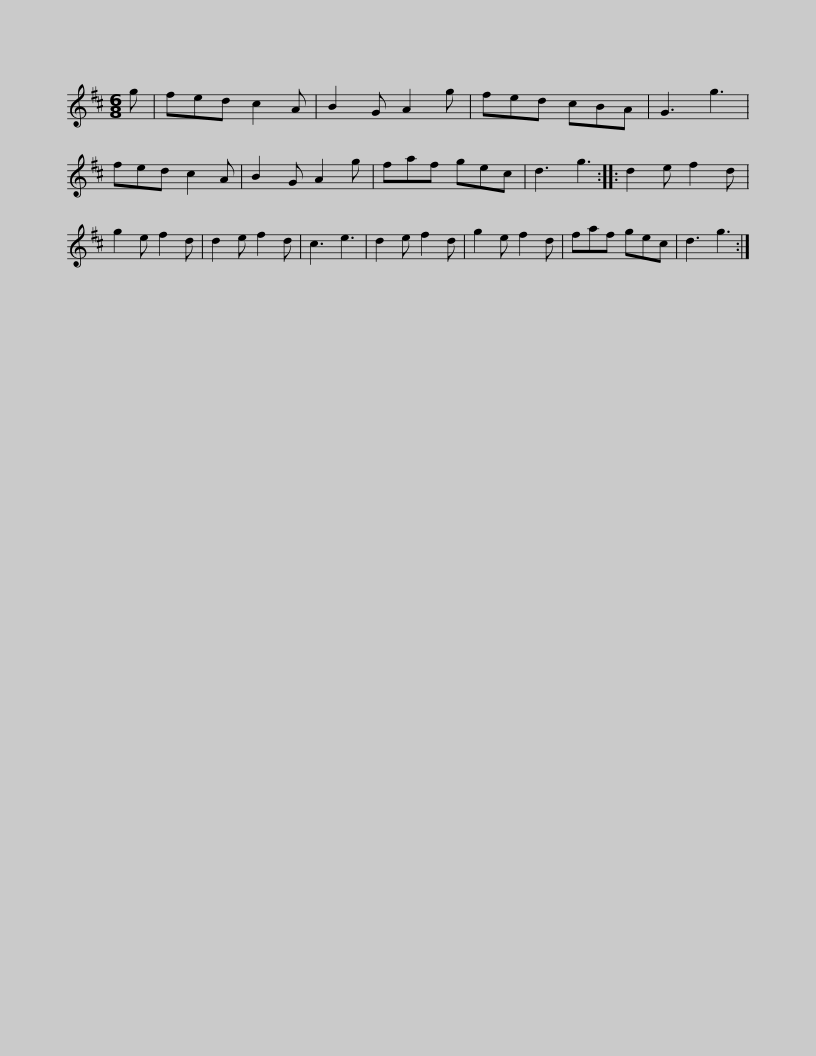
X:1
L:1/8
M:6/8
I:linebreak $
K:D
V:1 treble
V:1
 g | fed c2 A | B2 G A2 g | fed cBA | G3 g3 | %5
 fed c2 A | B2 G A2 g | faf gec | d3 g3 ::$ d2 e f2 d | %10
 g2 e f2 d | d2 e f2 d | c3 e3 | d2 e f2 d | g2 e f2 d | %15
 faf gec | d3 g3 :| %17
